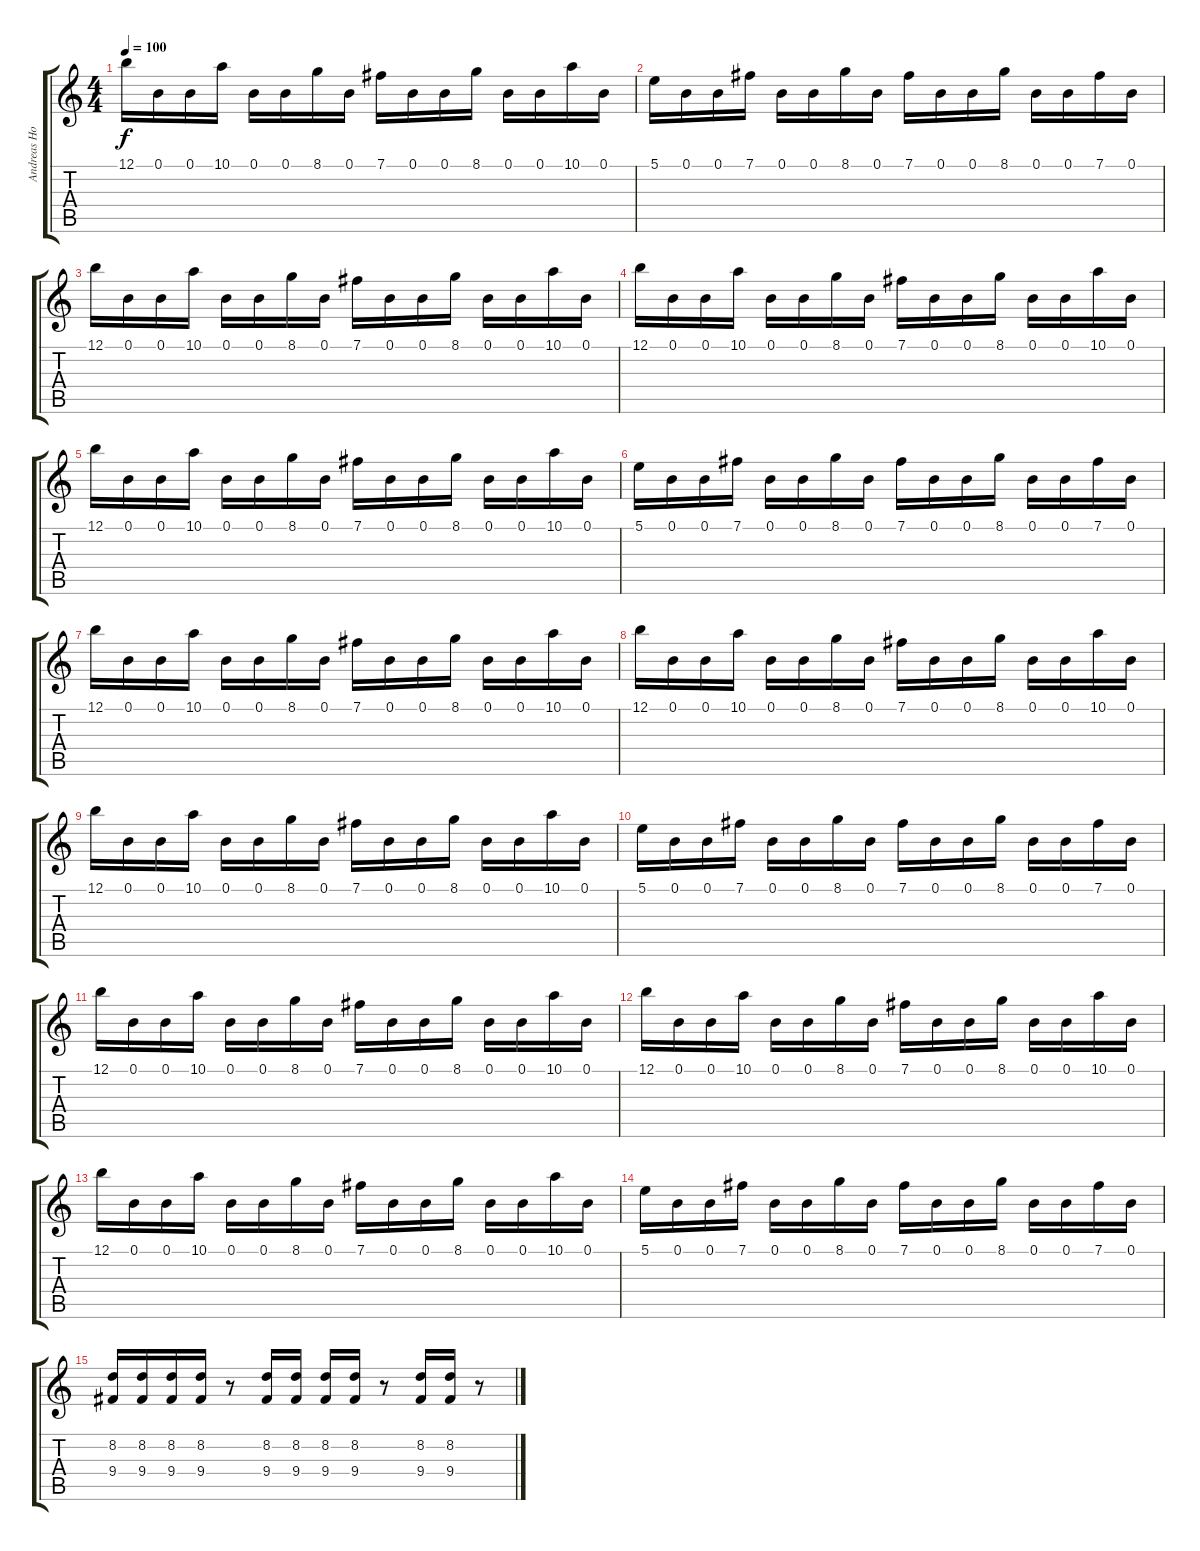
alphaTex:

\track ("Andreas Holma" "Andreas Ho") {instrument distortionguitar}
\staff {score tabs}
\tuning (B3 Gb3 D3 A2 E2 B1) {hide}
\ts (4 4)
\tempo 100
\clef g2
\ks c
12.1.16{dy f} 0.1.16 0.1.16 10.1.16 0.1.16 0.1.16 8.1.16 0.1.16 7.1.16 0.1.16 0.1.16 8.1.16 0.1.16 0.1.16 10.1.16 0.1.16 |
5.1.16 0.1.16 0.1.16 7.1.16 0.1.16 0.1.16 8.1.16 0.1.16 7.1.16 0.1.16 0.1.16 8.1.16 0.1.16 0.1.16 7.1.16 0.1.16 |
12.1.16 0.1.16 0.1.16 10.1.16 0.1.16 0.1.16 8.1.16 0.1.16 7.1.16 0.1.16 0.1.16 8.1.16 0.1.16 0.1.16 10.1.16 0.1.16 |
12.1.16 0.1.16 0.1.16 10.1.16 0.1.16 0.1.16 8.1.16 0.1.16 7.1.16 0.1.16 0.1.16 8.1.16 0.1.16 0.1.16 10.1.16 0.1.16 |
12.1.16 0.1.16 0.1.16 10.1.16 0.1.16 0.1.16 8.1.16 0.1.16 7.1.16 0.1.16 0.1.16 8.1.16 0.1.16 0.1.16 10.1.16 0.1.16 |
5.1.16 0.1.16 0.1.16 7.1.16 0.1.16 0.1.16 8.1.16 0.1.16 7.1.16 0.1.16 0.1.16 8.1.16 0.1.16 0.1.16 7.1.16 0.1.16 |
12.1.16 0.1.16 0.1.16 10.1.16 0.1.16 0.1.16 8.1.16 0.1.16 7.1.16 0.1.16 0.1.16 8.1.16 0.1.16 0.1.16 10.1.16 0.1.16 |
12.1.16 0.1.16 0.1.16 10.1.16 0.1.16 0.1.16 8.1.16 0.1.16 7.1.16 0.1.16 0.1.16 8.1.16 0.1.16 0.1.16 10.1.16 0.1.16 |
12.1.16 0.1.16 0.1.16 10.1.16 0.1.16 0.1.16 8.1.16 0.1.16 7.1.16 0.1.16 0.1.16 8.1.16 0.1.16 0.1.16 10.1.16 0.1.16 |
5.1.16 0.1.16 0.1.16 7.1.16 0.1.16 0.1.16 8.1.16 0.1.16 7.1.16 0.1.16 0.1.16 8.1.16 0.1.16 0.1.16 7.1.16 0.1.16 |
12.1.16 0.1.16 0.1.16 10.1.16 0.1.16 0.1.16 8.1.16 0.1.16 7.1.16 0.1.16 0.1.16 8.1.16 0.1.16 0.1.16 10.1.16 0.1.16 |
12.1.16 0.1.16 0.1.16 10.1.16 0.1.16 0.1.16 8.1.16 0.1.16 7.1.16 0.1.16 0.1.16 8.1.16 0.1.16 0.1.16 10.1.16 0.1.16 |
12.1.16 0.1.16 0.1.16 10.1.16 0.1.16 0.1.16 8.1.16 0.1.16 7.1.16 0.1.16 0.1.16 8.1.16 0.1.16 0.1.16 10.1.16 0.1.16 |
5.1.16 0.1.16 0.1.16 7.1.16 0.1.16 0.1.16 8.1.16 0.1.16 7.1.16 0.1.16 0.1.16 8.1.16 0.1.16 0.1.16 7.1.16 0.1.16 |
(8.2 9.4).16 (8.2 9.4).16 (8.2 9.4).16 (8.2 9.4).16 r.8 (8.2 9.4).16 (8.2 9.4).16 (8.2 9.4).16 (8.2 9.4).16 r.8 (8.2 9.4).16 (8.2 9.4).16 r.8
